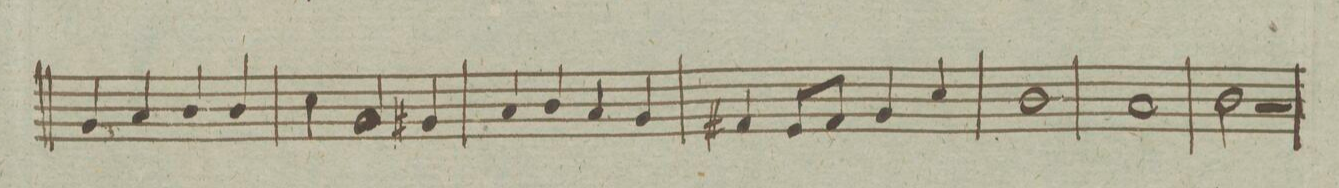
**kern	**dynam
*I"Clarinetto Secondo in C.	*
*clefG2	*
*k[fncngn]	*
*met(c|)	*
*M2/2	*
4g/	.
4a/	.
4b/	.
4b/	.
=60	=60
4cc\	.
2g/	.
4g#X/	.
=61	=61
4a/	.
4b/	.
4a/	.
4g/	.
=62	=62
4f#X/	.
8e/L	.
8f#/J	.
4g/	.
4cc/	.
=63	=63
1b\	.
=64	=64
1a/	.
=65	=65
2b\	.
2r	.
=66	=66
*-	*-
